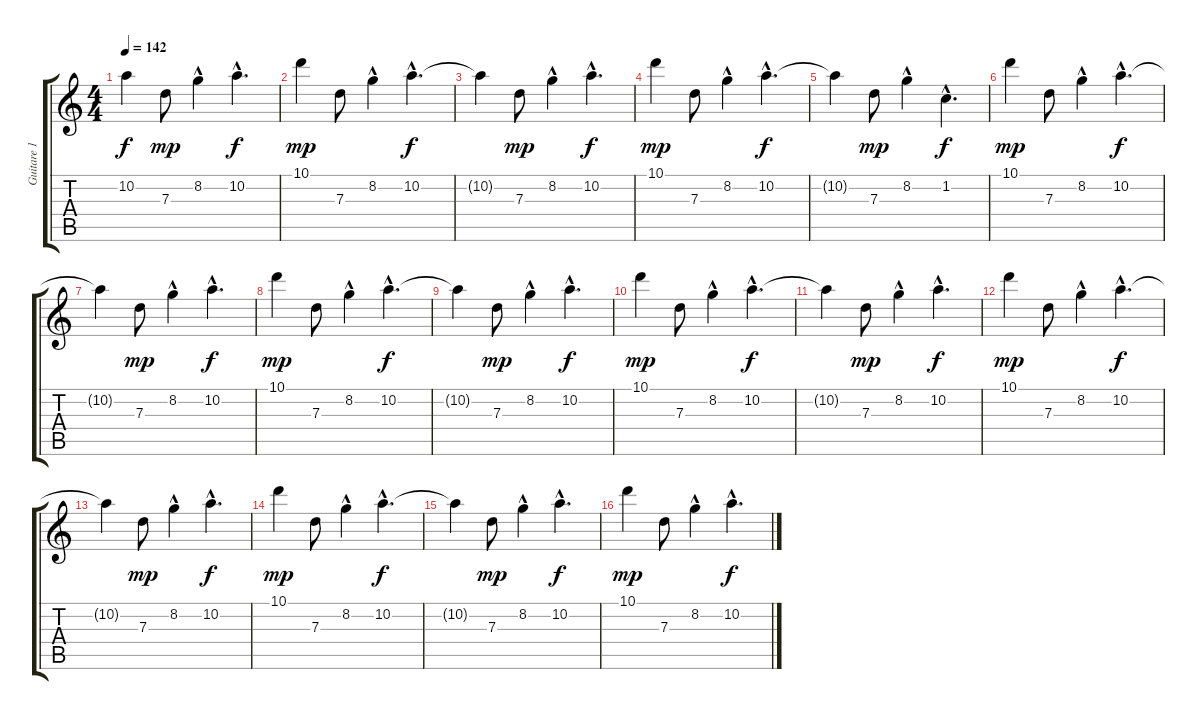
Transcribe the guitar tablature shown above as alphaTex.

\track ("Guitare 1" "Guitare 1") {instrument acousticguitarsteel}
\staff {score tabs}
\tuning (E4 B3 G3 D3 A2 E2) {hide}
\ts (4 4)
\tempo 142
\clef g2
\ks c
10.2{t}.4{dy f} 7.3.8{dy mp} 8.2{hac}.4 10.2{hac}.4{d dy f} |
10.1.4{dy mp} 7.3.8 8.2{hac}.4 10.2{hac}.4{d dy f} |
10.2{t}.4 7.3.8{dy mp} 8.2{hac}.4 10.2{hac}.4{d dy f} |
10.1.4{dy mp} 7.3.8 8.2{hac}.4 10.2{hac}.4{d dy f} |
10.2{t}.4 7.3.8{dy mp} 8.2{hac}.4 1.2{hac}.4{d dy f} |
10.1.4{dy mp} 7.3.8 8.2{hac}.4 10.2{hac}.4{d dy f} |
10.2{t}.4 7.3.8{dy mp} 8.2{hac}.4 10.2{hac}.4{d dy f} |
10.1.4{dy mp} 7.3.8 8.2{hac}.4 10.2{hac}.4{d dy f} |
10.2{t}.4 7.3.8{dy mp} 8.2{hac}.4 10.2{hac}.4{d dy f} |
10.1.4{dy mp} 7.3.8 8.2{hac}.4 10.2{hac}.4{d dy f} |
10.2{t}.4 7.3.8{dy mp} 8.2{hac}.4 10.2{hac}.4{d dy f} |
10.1.4{dy mp} 7.3.8 8.2{hac}.4 10.2{hac}.4{d dy f} |
10.2{t}.4 7.3.8{dy mp} 8.2{hac}.4 10.2{hac}.4{d dy f} |
10.1.4{dy mp} 7.3.8 8.2{hac}.4 10.2{hac}.4{d dy f} |
10.2{t}.4 7.3.8{dy mp} 8.2{hac}.4 10.2{hac}.4{d dy f} |
10.1.4{dy mp} 7.3.8 8.2{hac}.4 10.2{hac}.4{d dy f}
